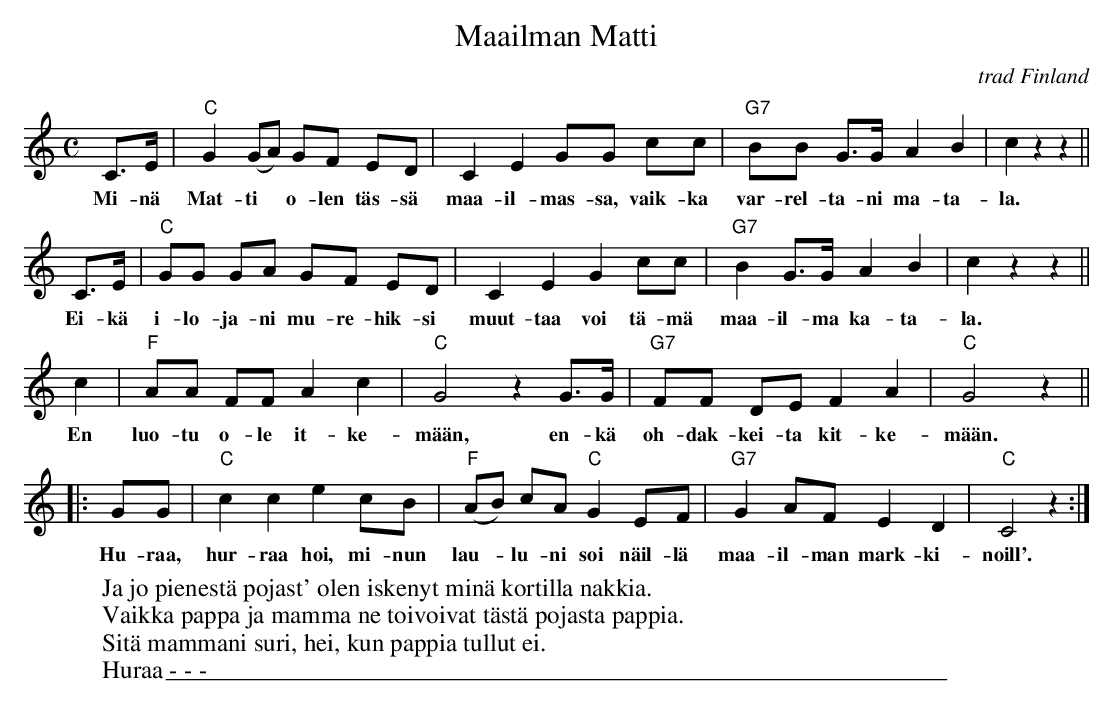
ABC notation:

X:1
T: Maailman Matti
O: trad Finland
M: C
L: 1/8
K: C
C>E | "C"G2 (GA) GF ED | C2 E2 GG cc | "G7"BB G>G A2 B2 | c2 z2 z2 ||
w: Mi-n\"a Mat-ti* o-len t\"as-s\"a maa-il-mas-sa, vaik-ka var-rel-ta-ni ma-ta-la.
C>E | "C"GG GA GF ED | C2 E2 G2 cc | "G7"B2 G>G A2 B2 | c2 z2 z2 ||
w: Ei-k\"a i-lo-ja-ni mu-re-hik-si muut-taa voi t\"a-m\"a maa-il-ma ka-ta-la.
c2 | "F"AA FF A2 c2 | "C"G4 z2 G>G | "G7"FF DE F2 A2 | "C"G4 z2 ||
w: En luo-tu o-le it-ke-m\"a\"an, en-k\"a oh-dak-kei-ta kit-ke-m\"a\"an.
|: GG | "C"c2 c2 e2 cB | "F"(AB) cA "C"G2 EF | "G7"G2 AF E2 D2 | "C"C4 z2 :|
w: Hu-raa, hur-raa hoi, mi-nun lau-*lu-ni soi n\"ail-l\"a maa-il-man mark-ki-noill'.
W: Ja jo pienest\"a pojast' olen iskenyt min\"a kortilla nakkia.
W: Vaikka pappa ja mamma ne toivoivat t\"ast\"a pojasta pappia.
W: Sit\"a mammani suri, hei, kun pappia tullut ei.
W: Huraa - - -
